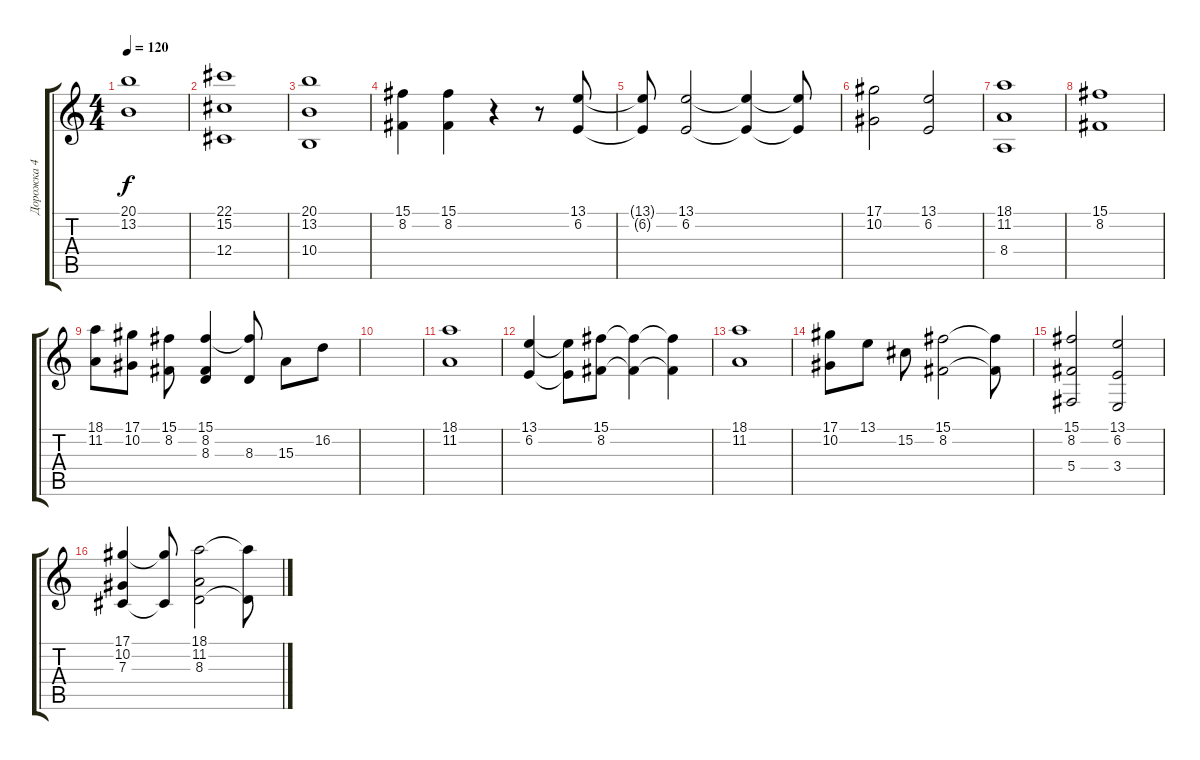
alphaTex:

\track ("Дорожка 4" "Дорожка 4") {solo instrument stringensemble1}
\staff {score tabs}
\tuning (Eb4 Bb3 Gb3 Db3 Ab2 Eb2) {hide}
\ts (4 4)
\tempo 120
\clef g2
\ks c
(20.1{t} 13.2{t}).1{dy f} |
(22.1 15.2 12.4).1 |
(20.1 13.2 10.4).1 |
(15.1 8.2).4 (15.1 8.2).4 r.4 r.8 (13.1 6.2).8 |
(13.1{t} 6.2{t}).8 (13.1 6.2).2 (13.1{t} 6.2{t}).4 (13.1{t} 6.2{t}).8 |
(17.1 10.2).2 (13.1 6.2).2 |
(18.1 11.2 8.4).1 |
(15.1 8.2).1 |
(18.1 11.2).8 (17.1 10.2).8 (15.1 8.2).8 (15.1 8.2 8.3).4 (15.1{t} 8.3).8 15.3.8 16.2.8 |
|
(18.1 11.2).1{volume 6} |
(13.1 6.2).4 (13.1{t} 6.2{t}).8 (15.1 8.2).8 (15.1{t} 8.2{t}).4 (15.1{t} 8.2{t}).4 |
(18.1 11.2).1 |
(17.1 10.2).8 13.1.8 15.2.8 (15.1 8.2).2 (15.1{t} 8.2{t}).8 |
(15.1 8.2 5.4).2{volume 10} (13.1 6.2 3.4).2 |
(17.1 10.2 7.3).4 (17.1{t} 7.3{t}).8 (18.1 11.2 8.3).2 (18.1{t} 8.3{t}).8
